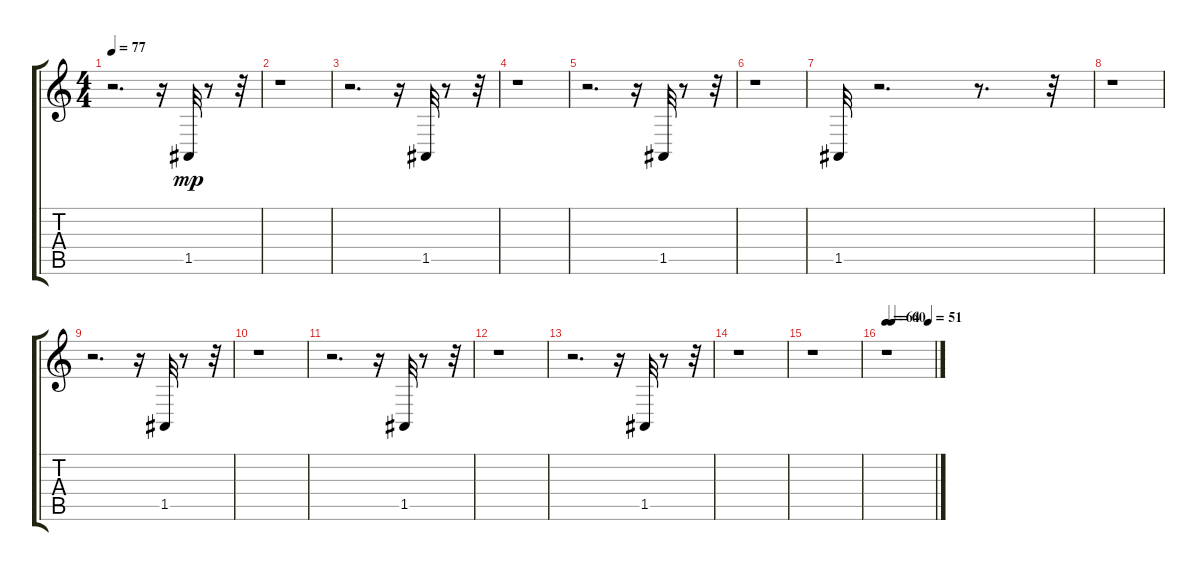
\track "" {instrument acousticgrandpiano}
\staff {score tabs}
\tuning (E4 B3 G3 D3 A2 E2) {hide}
\ts (4 4)
\tempo 77
\clef g2
\ks c
r.2{d dy mp} r.16 1.5.32 r.8 r.32 |
r.1 |
r.2{d} r.16 1.5.32 r.8 r.32 |
r.1 |
r.2{d} r.16 1.5.32 r.8 r.32 |
r.1 |
1.5.32 r.2{d} r.8{d} r.32 |
r.1 |
r.2{d} r.16 1.5.32 r.8 r.32 |
r.1 |
r.2{d} r.16 1.5.32 r.8 r.32 |
r.1 |
r.2{d} r.16 1.5.32 r.8 r.32 |
r.1 |
r.1 |
\tempo 64
\tempo (60 0.125)
\tempo (51 0.875)
r.1
